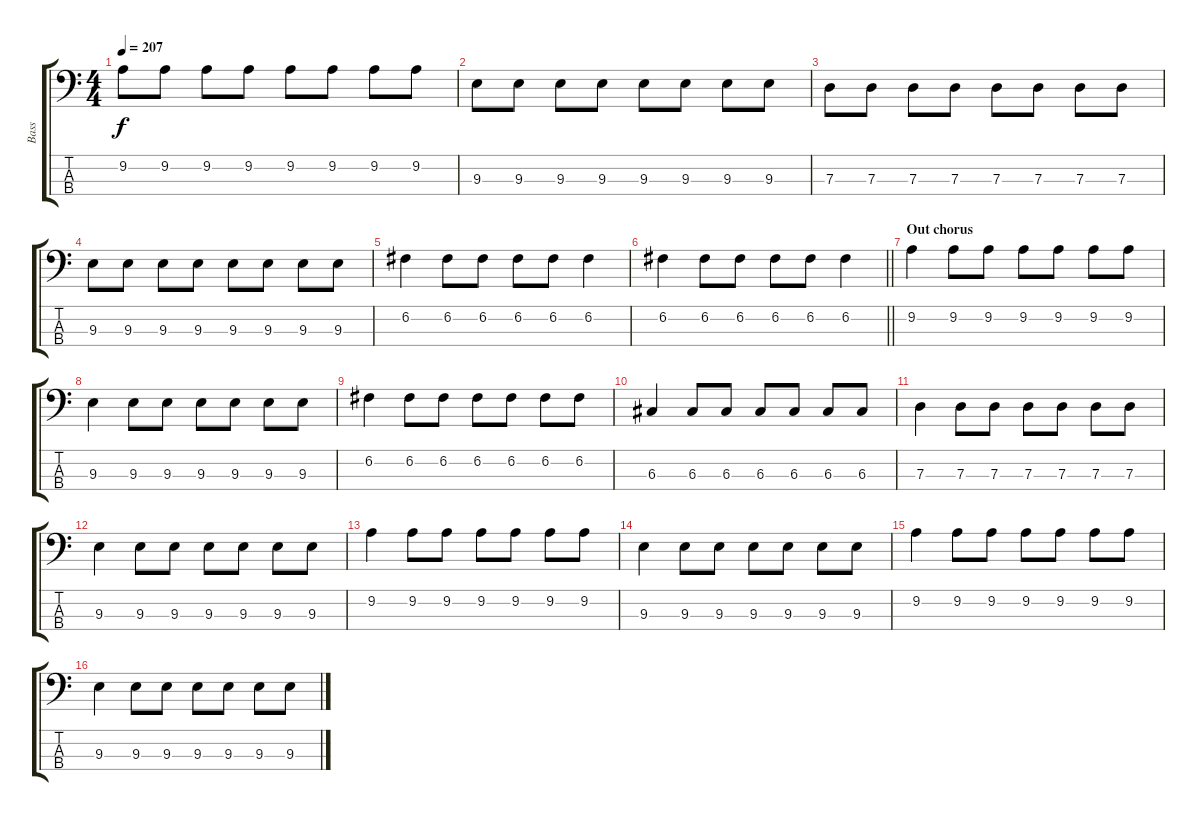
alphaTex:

\track ("Bass" "Bass") {instrument electricbasspick}
\staff {score tabs}
\tuning (F2 C2 G1 D1) {hide}
\ts (4 4)
\tempo 207
\clef f4
\ks c
9.2.8{dy f} 9.2.8 9.2.8 9.2.8 9.2.8 9.2.8 9.2.8 9.2.8 |
9.3.8 9.3.8 9.3.8 9.3.8 9.3.8 9.3.8 9.3.8 9.3.8 |
7.3.8 7.3.8 7.3.8 7.3.8 7.3.8 7.3.8 7.3.8 7.3.8 |
9.3.8 9.3.8 9.3.8 9.3.8 9.3.8 9.3.8 9.3.8 9.3.8 |
6.2.4 6.2.8 6.2.8 6.2.8 6.2.8 6.2.4 |
\barLineRight lightlight
6.2.4 6.2.8 6.2.8 6.2.8 6.2.8 6.2.4 |
\section ("" "Out chorus")
9.2.4 9.2.8 9.2.8 9.2.8 9.2.8 9.2.8 9.2.8 |
9.3.4 9.3.8 9.3.8 9.3.8 9.3.8 9.3.8 9.3.8 |
6.2.4 6.2.8 6.2.8 6.2.8 6.2.8 6.2.8 6.2.8 |
6.3.4 6.3.8 6.3.8 6.3.8 6.3.8 6.3.8 6.3.8 |
7.3.4 7.3.8 7.3.8 7.3.8 7.3.8 7.3.8 7.3.8 |
9.3.4 9.3.8 9.3.8 9.3.8 9.3.8 9.3.8 9.3.8 |
9.2.4 9.2.8 9.2.8 9.2.8 9.2.8 9.2.8 9.2.8 |
9.3.4 9.3.8 9.3.8 9.3.8 9.3.8 9.3.8 9.3.8 |
9.2.4 9.2.8 9.2.8 9.2.8 9.2.8 9.2.8 9.2.8 |
9.3.4 9.3.8 9.3.8 9.3.8 9.3.8 9.3.8 9.3.8
